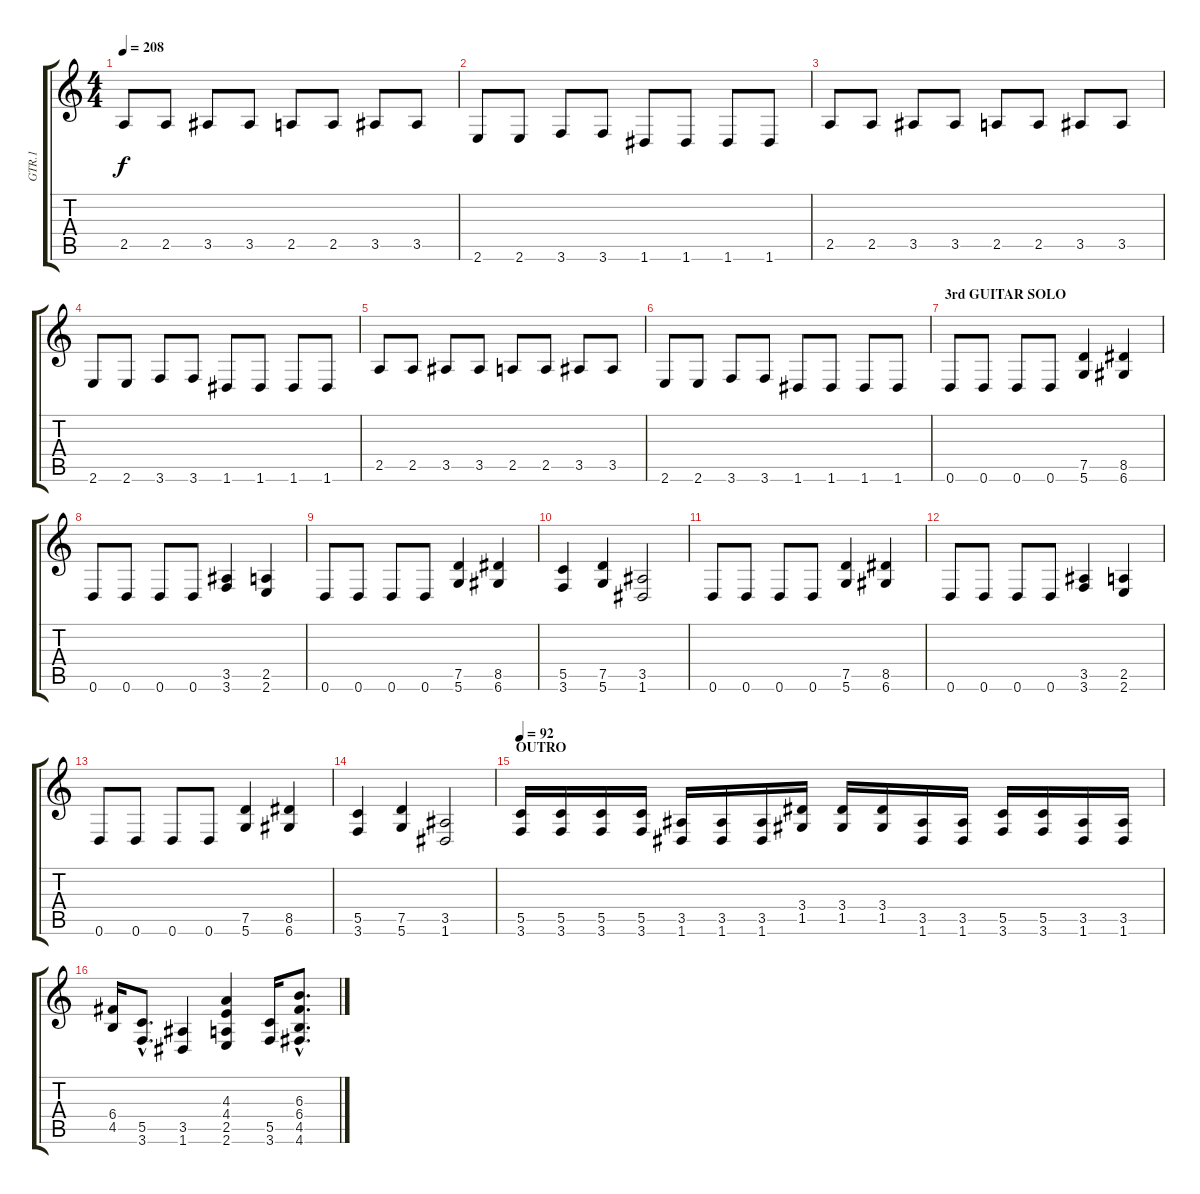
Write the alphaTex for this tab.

\track ("GTR.1" "GTR.1") {instrument distortionguitar}
\staff {score tabs}
\tuning (D4 A3 F3 C3 G2 D2) {hide}
\ts (4 4)
\tempo 208
\clef g2
\ks c
2.5.8{dy f} 2.5.8 3.5.8 3.5.8 2.5.8 2.5.8 3.5.8 3.5.8 |
2.6.8 2.6.8 3.6.8 3.6.8 1.6.8 1.6.8 1.6.8 1.6.8 |
2.5.8 2.5.8 3.5.8 3.5.8 2.5.8 2.5.8 3.5.8 3.5.8 |
2.6.8 2.6.8 3.6.8 3.6.8 1.6.8 1.6.8 1.6.8 1.6.8 |
2.5.8 2.5.8 3.5.8 3.5.8 2.5.8 2.5.8 3.5.8 3.5.8 |
2.6.8 2.6.8 3.6.8 3.6.8 1.6.8 1.6.8 1.6.8 1.6.8 |
\section ("" "3rd GUITAR SOLO")
0.6.8 0.6.8 0.6.8 0.6.8 (7.5 5.6).4 (8.5 6.6).4 |
0.6.8 0.6.8 0.6.8 0.6.8 (3.5 3.6).4 (2.5 2.6).4 |
0.6.8 0.6.8 0.6.8 0.6.8 (7.5 5.6).4 (8.5 6.6).4 |
(5.5 3.6).4 (7.5 5.6).4 (3.5 1.6).2 |
0.6.8 0.6.8 0.6.8 0.6.8 (7.5 5.6).4 (8.5 6.6).4 |
0.6.8 0.6.8 0.6.8 0.6.8 (3.5 3.6).4 (2.5 2.6).4 |
0.6.8 0.6.8 0.6.8 0.6.8 (7.5 5.6).4 (8.5 6.6).4 |
(5.5 3.6).4 (7.5 5.6).4 (3.5 1.6).2 |
\section ("" "OUTRO")
\tempo 92
(5.5 3.6).16 (5.5 3.6).16 (5.5 3.6).16 (5.5 3.6).16 (3.5 1.6).16 (3.5 1.6).16 (3.5 1.6).16 (3.4 1.5).16 (3.4 1.5).16 (3.4 1.5).16 (3.5 1.6).16 (3.5 1.6).16 (5.5 3.6).16 (5.5 3.6).16 (3.5 1.6).16 (3.5 1.6).16 |
(6.4 4.5).16 (5.5{hac} 3.6{hac}).8{d} (3.5 1.6).4 (4.3 4.4 2.5 2.6).4 (5.5 3.6).16 (6.3{hac} 6.4{hac} 4.5{hac} 4.6{hac}).8{d}
